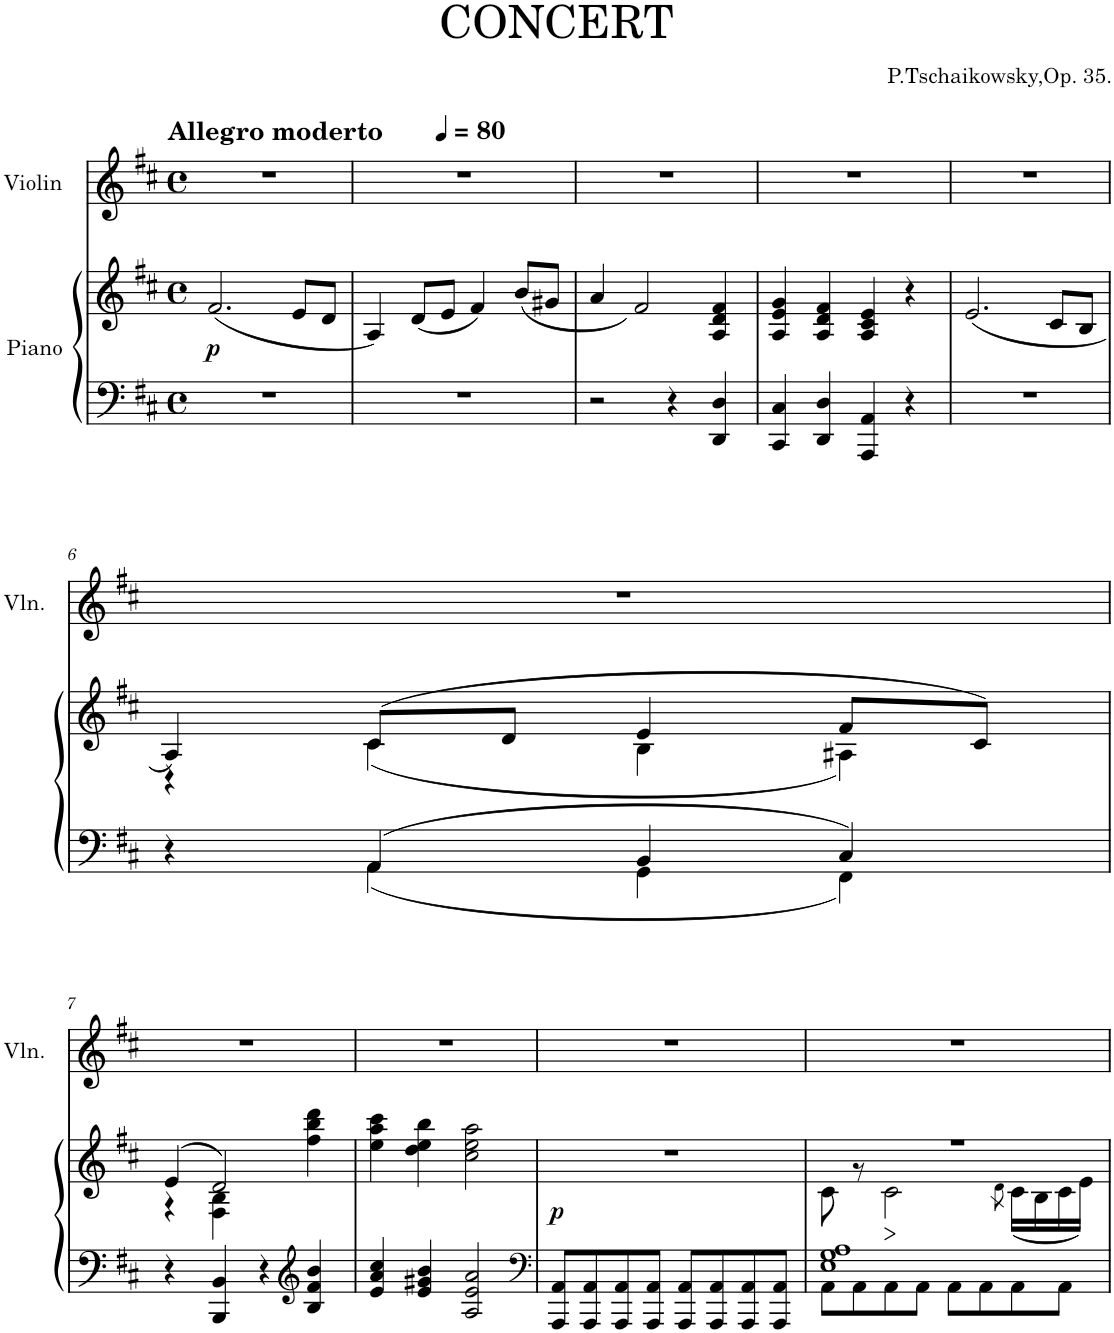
**kern	**kern	**dynam	**kern
*part2	*part2	*part2	*part1
*staff3	*staff2	*staff2/3	*staff1
*I"Piano	*	*	*I"Violin
*I'Pno	*	*	*I'Vln.
*clefF4	*clefG2	*	*clefG2
*k[f#c#]	*k[f#c#]	*	*k[f#c#]
*M4/4	*M4/4	*	*M4/4
*met(c)	*met(c)	*	*met(c)
=1	=1	=1	=1
!	!	!	!LO:TX:a:B:t=Allegro moderto
!	!	!LO:DY:b	!
1r	(<2.f#/	p	1r
.	8e/L	.	.
.	8d/J	.	.
=2	=2	=2	=2
*	*	*	*MM80
1r	4A/)	.	1r
.	(<8d/L	.	.
.	8e/J	.	.
.	4f#/)	.	.
.	(8b/L	.	.
.	8g#X/J)	.	.
=3	=3	=3	=3
2r	4a/	.	1r
.	2f#/	.	.
4r	.	.	.
4DD/ 4D/	4A/ 4d/ 4f#/	.	.
=4	=4	=4	=4
4CC#/ 4C#/	4A/ 4e/ 4g/	.	1r
4DD/ 4D/	4A/ 4d/ 4f#/	.	.
4AAA/ 4AA/	4A/ 4c#/ 4e/	.	.
4r	4r	.	.
=5	=5	=5	=5
1r	(<2.e/	.	1r
.	8c#/L	.	.
.	8B/J	.	.
!!LO:LB:g=z
=6	=6	=6	=6
*^	*^	*	*
4r	4ryy	4A/)	4r	.	1r
4AA/	4AA\	(>8c#/L	(<4c#\	.	.
.	.	8d/J	.	.	.
4BB/	4GG\	4e/	4B\	.	.
4C#/	4FF#\	8f#/L	4A#X\)	.	.
.	.	8c#/J)	.	.	.
*v	*v	*	*	*	*
!!LO:LB:g=z
=7	=7	=7	=7	=7
4r	(4e/	4r	.	1r
4BBB/ 4BB/	2d/)	4F#\ 4B\	.	.
4r	.	2ryy	.	.
*clefG2	*	*	*	*
4B/ 4f#/ 4b/	4ff#\ 4bb\ 4ddd\	.	.	.
*	*v	*v	*	*
=8	=8	=8	=8
4e/ 4a/ 4cc#/	4ee\ 4aa\ 4ccc#\	.	1r
4e/ 4g#X/ 4b/	4dd\ 4ee\ 4bb\	.	.
2A/ 2e/ 2a/	2cc#\ 2ee\ 2aa\	.	.
=9	=9	=9	=9
*clefF4	*	*	*
!	!	!LO:DY:a=2	!
8AAA/ 8AA/L	1r	p	1r
8AAA/ 8AA/	.	.	.
8AAA/ 8AA/	.	.	.
8AAA/ 8AA/J	.	.	.
8AAA/ 8AA/L	.	.	.
8AAA/ 8AA/	.	.	.
8AAA/ 8AA/	.	.	.
8AAA/ 8AA/J	.	.	.
=10	=10	=10	=10
*^	*^	*	*
1E 1G 1A	8AA\L	1r	8c#\	.	1r
.	8AA\	.	8r	.	.
.	8AA\	.	2c#\	.	.
.	8AA\J	.	.	.	.
.	8AA\L	.	.	.	.
.	8AA\	.	.	.	.
.	.	.	8qd\	.	.
.	8AA\	.	(<16c#\LL	.	.
.	.	.	16B\	.	.
.	8AA\J	.	16c#\	.	.
.	.	.	16e\JJ)	.	.
*v	*v	*	*	*	*
*	*v	*v	*	*
=	=	=	=
*-	*-	*-	*-
